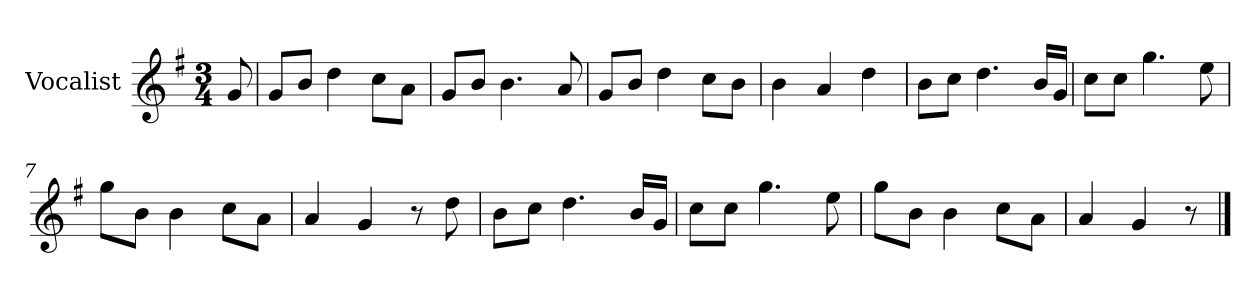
**kern
*part1
*staff1
*I"Vocalist
*k[f#]
*G:
*M3/4
=
8g
=1
8gL
8bJ
4dd
8ccL
8aJ
=2
8gL
8bJ
4.b
8a
=3
8gL
8bJ
4dd
8ccL
8bJ
=4
4b
4a
4dd
=5
8bL
8ccJ
4.dd
16bLL
16gJJ
=6
8ccL
8ccJ
4.gg
8ee
=7
8ggL
8bJ
4b
8ccL
8aJ
=8
4a
4g
8r
8dd
=9
8bL
8ccJ
4.dd
16bLL
16gJJ
=10
8ccL
8ccJ
4.gg
8ee
=11
8ggL
8bJ
4b
8ccL
8aJ
=12
4a
4g
8r
==
*-
